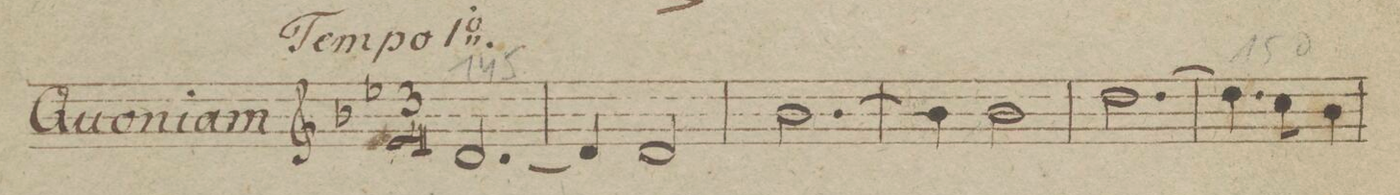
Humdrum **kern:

**kern	**dynam
*I"Oboe Secondo.	*
*clefG2	*
*k[b-e-]	*
*met(c)	*
*M3/4	*
[2.d/	.
=146	=146
4d/]	.
2d/	.
=147	=147
[2.b-\	.
=148	=148
4b-\]	.
2b-\	.
=149	=149
[2.dd\	.
=150	=150
4.dd\]	.
8cc\	.
4b-\	.
=151	=151
*-	*-
